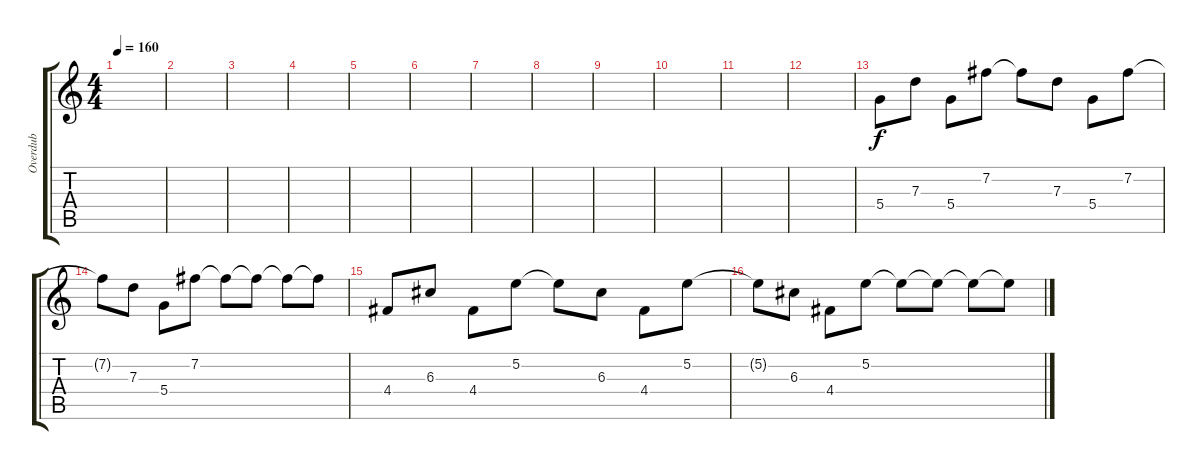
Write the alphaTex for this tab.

\track ("Overdub" "Overdub") {instrument distortionguitar}
\staff {score tabs}
\tuning (E4 B3 G3 D3 A2 D2) {hide}
\ts (4 4)
\tempo 160
\clef g2
\ks c
|
|
|
|
|
|
|
|
|
|
|
|
5.4.8{instrument electricguitarclean} 7.3.8 5.4.8 7.2.8 7.2{t}.8 7.3.8 5.4.8 7.2.8 |
7.2{t}.8{instrument electricguitarclean} 7.3.8 5.4.8 7.2.8 7.2{t}.8 7.2{t}.8 7.2{t}.8 7.2{t}.8 |
4.4.8{instrument electricguitarclean} 6.3.8 4.4.8 5.2.8 5.2{t}.8 6.3.8 4.4.8 5.2.8 |
5.2{t}.8 6.3.8 4.4.8 5.2.8 5.2{t}.8 5.2{t}.8 5.2{t}.8 5.2{t}.8
